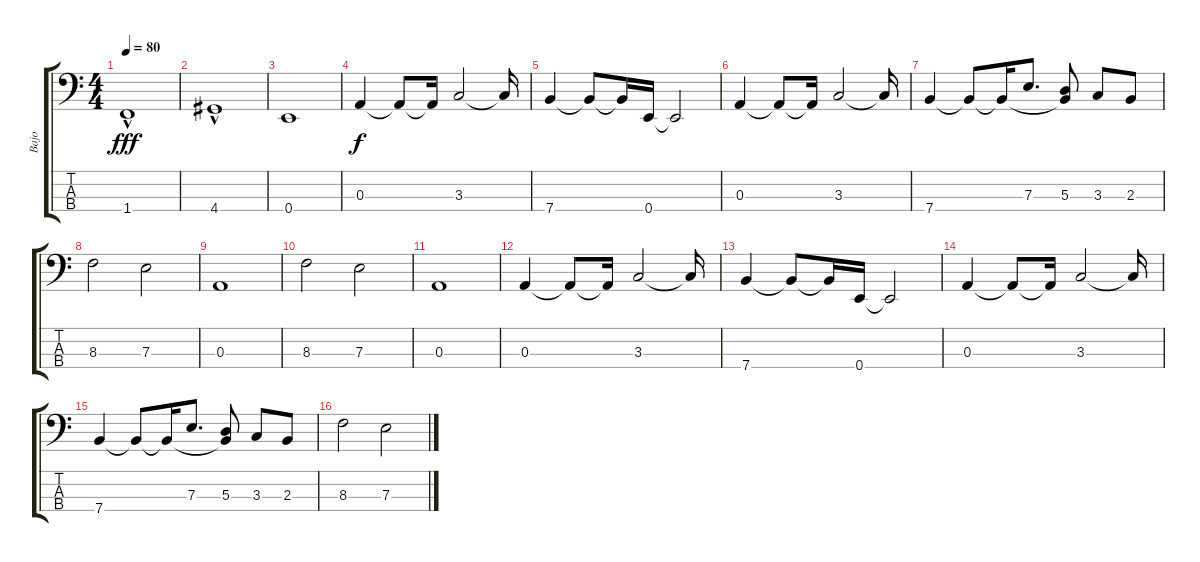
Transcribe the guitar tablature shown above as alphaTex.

\track ("Bajo" "Bajo") {instrument electricbassfinger}
\staff {score tabs}
\tuning (G2 D2 A1 E1) {hide}
\ts (4 4)
\tempo 80
\clef f4
\ks c
1.4{hac}.1{dy fff} |
4.4{hac}.1 |
0.4.1 |
0.3.4{dy f} 0.3{t}.8 0.3{t}.16 3.3.2 3.3{t}.16 |
7.4.4 7.4{t}.8 7.4{t}.16 0.4.16 0.4{t}.2 |
0.3.4 0.3{t}.8 0.3{t}.16 3.3.2 3.3{t}.16 |
7.4.4 7.4{t}.8 7.4{t}.16 7.3.8{d} (5.3 7.4{t}).8 3.3.8 2.3.8 |
8.3.2 7.3.2 |
0.3.1 |
8.3.2 7.3.2 |
0.3.1 |
0.3.4 0.3{t}.8 0.3{t}.16 3.3.2 3.3{t}.16 |
7.4.4 7.4{t}.8 7.4{t}.16 0.4.16 0.4{t}.2 |
0.3.4 0.3{t}.8 0.3{t}.16 3.3.2 3.3{t}.16 |
7.4.4 7.4{t}.8 7.4{t}.16 7.3.8{d} (5.3 7.4{t}).8 3.3.8 2.3.8 |
8.3.2 7.3.2
